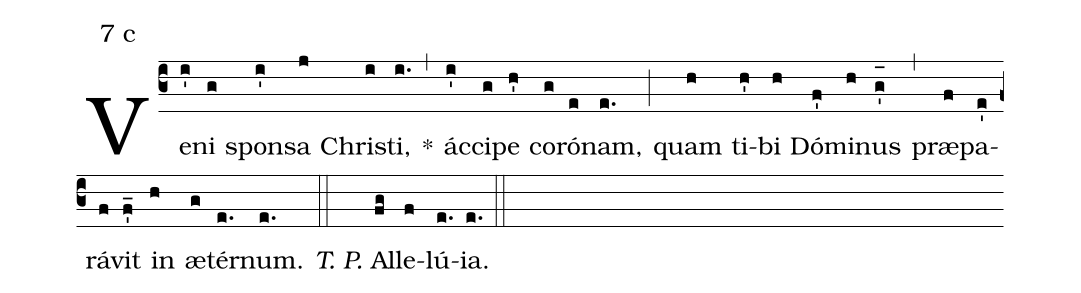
mode:7 c;
%%
(c3) Ve(i')ni(g) spon(i')sa(j) Chri(i)sti,(i.) *(,) ác(i')ci(g)pe(h') co(g)ró(e)nam,(e.) (;) quam(h) ti(h')bi(h) Dó(f')mi(h)nus(g'_[oh:h]) (,) præ(f)pa(e')rá(f)vit(f'_) in(h) æ(g)tér(e.)num.(e.) (::) <i>T. P.</i> Al(fg)le(f)lú(e.){ia}.(e.) (::)
